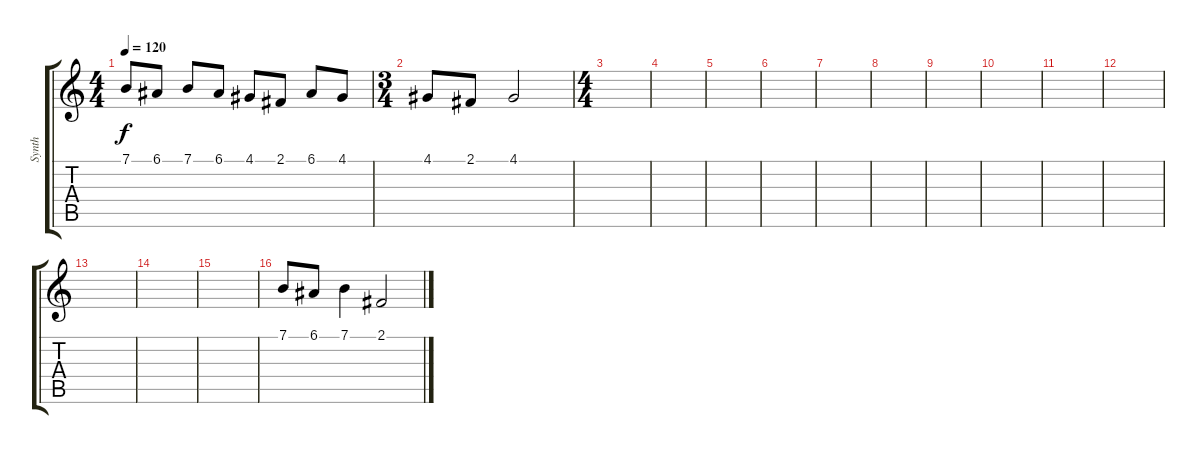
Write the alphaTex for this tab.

\track ("Synth" "Synth") {instrument lead2sawtooth}
\staff {score tabs}
\tuning (E4 B3 G3 D3 A2 E2) {hide}
\ts (4 4)
\tempo 120
\clef g2
\ks c
7.1.8{dy f} 6.1.8 7.1.8 6.1.8 4.1.8 2.1.8 6.1.8 4.1.8 |
\ts (3 4)
4.1.8 2.1.8 4.1.2 |
\ts (4 4)
|
|
|
|
|
|
|
|
|
|
|
|
|
7.1.8 6.1.8 7.1.4 2.1.2
